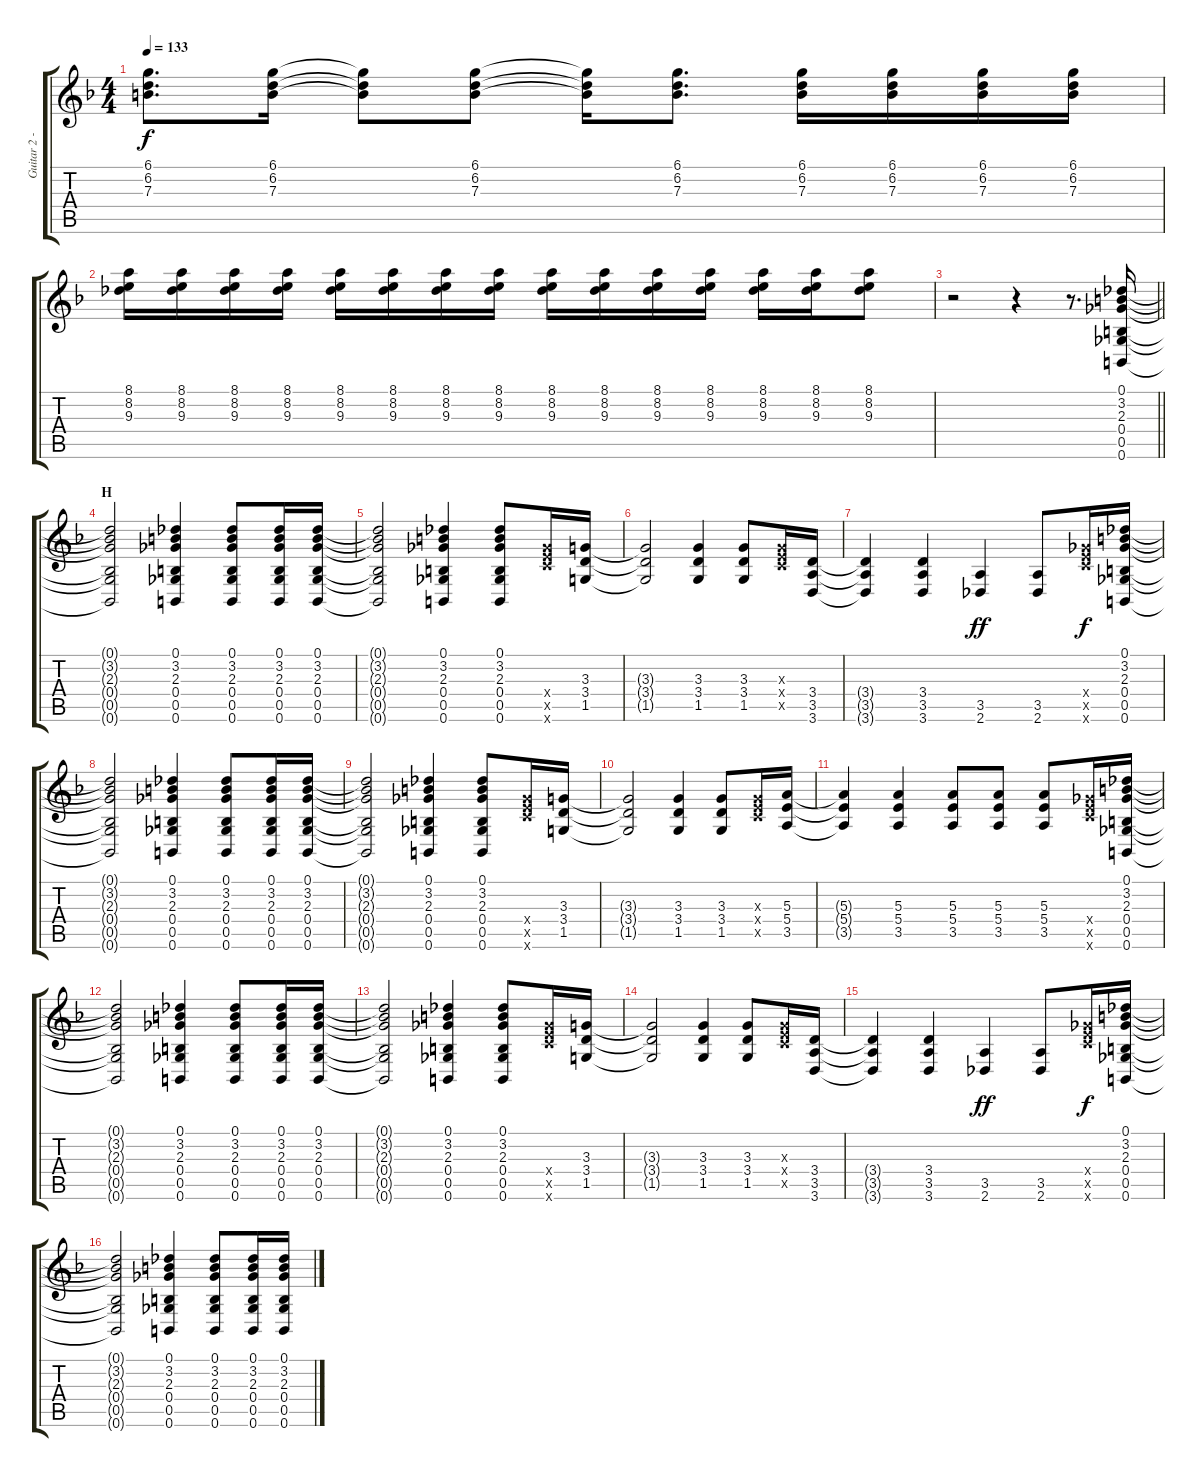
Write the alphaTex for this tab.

\track ("Guitar 2 - Uruha" "Guitar 2 -") {instrument distortionguitar}
\staff {score tabs}
\tuning (Db4 Ab3 E3 B2 Gb2 B1) {hide}
\ts (4 4)
\tempo 133
\clef g2
\ks f
(6.1 6.2 7.3).8{d dy f} (6.1 6.2 7.3).16 (6.1{t} 6.2{t} 7.3{t}).8 (6.1 6.2 7.3).8 (6.1{t} 6.2{t} 7.3{t}).16 (6.1 6.2 7.3).8{d} (6.1 6.2 7.3).16 (6.1 6.2 7.3).16 (6.1 6.2 7.3).16 (6.1 6.2 7.3).16 |
(8.1 8.2 9.3).16 (8.1 8.2 9.3).16 (8.1 8.2 9.3).16 (8.1 8.2 9.3).16 (8.1 8.2 9.3).16 (8.1 8.2 9.3).16 (8.1 8.2 9.3).16 (8.1 8.2 9.3).16 (8.1 8.2 9.3).16 (8.1 8.2 9.3).16 (8.1 8.2 9.3).16 (8.1 8.2 9.3).16 (8.1 8.2 9.3).16 (8.1 8.2 9.3).16 (8.1 8.2 9.3).8 |
\barLineRight lightlight
r.2 r.4 r.8{d} (0.1 3.2 2.3 0.4 0.5 0.6).16 |
\section ("" "H")
(0.1{t} 3.2{t} 2.3{t} 0.4{t} 0.5{t} 0.6{t}).2 (0.1 3.2 2.3 0.4 0.5 0.6).4 (0.1 3.2 2.3 0.4 0.5 0.6).8 (0.1 3.2 2.3 0.4 0.5 0.6).16 (0.1 3.2 2.3 0.4 0.5 0.6).16 |
(0.1{t} 3.2{t} 2.3{t} 0.4{t} 0.5{t} 0.6{t}).2 (0.1 3.2 2.3 0.4 0.5 0.6).4 (0.1 3.2 2.3 0.4 0.5 0.6).8 (7.4{x} 10.5{x} 13.6{x}).16 (3.3 3.4 1.5).16 |
(3.3{t} 3.4{t} 1.5{t}).2 (3.3 3.4 1.5).4 (3.3 3.4 1.5).8 (3.3{x} 5.4{x} 6.5{x}).16 (3.4 3.5 3.6).16 |
(3.4{t} 3.5{t} 3.6{t}).4 (3.4 3.5 3.6).4 (3.5 2.6).4{dy ff} (3.5 2.6).8 (7.4{x} 10.5{x} 13.6{x}).16{dy f} (0.1 3.2 2.3 0.4 0.5 0.6).16 |
(0.1{t} 3.2{t} 2.3{t} 0.4{t} 0.5{t} 0.6{t}).2 (0.1 3.2 2.3 0.4 0.5 0.6).4 (0.1 3.2 2.3 0.4 0.5 0.6).8 (0.1 3.2 2.3 0.4 0.5 0.6).16 (0.1 3.2 2.3 0.4 0.5 0.6).16 |
(0.1{t} 3.2{t} 2.3{t} 0.4{t} 0.5{t} 0.6{t}).2 (0.1 3.2 2.3 0.4 0.5 0.6).4 (0.1 3.2 2.3 0.4 0.5 0.6).8 (7.4{x} 10.5{x} 13.6{x}).16 (3.3 3.4 1.5).16 |
(3.3{t} 3.4{t} 1.5{t}).2 (3.3 3.4 1.5).4 (3.3 3.4 1.5).8 (3.3{x} 5.4{x} 6.5{x}).16 (5.3 5.4 3.5).16 |
(5.3{t} 5.4{t} 3.5{t}).4 (5.3 5.4 3.5).4 (5.3 5.4 3.5).8 (5.3 5.4 3.5).8 (5.3 5.4 3.5).8 (7.4{x} 10.5{x} 13.6{x}).16 (0.1 3.2 2.3 0.4 0.5 0.6).16 |
(0.1{t} 3.2{t} 2.3{t} 0.4{t} 0.5{t} 0.6{t}).2 (0.1 3.2 2.3 0.4 0.5 0.6).4 (0.1 3.2 2.3 0.4 0.5 0.6).8 (0.1 3.2 2.3 0.4 0.5 0.6).16 (0.1 3.2 2.3 0.4 0.5 0.6).16 |
(0.1{t} 3.2{t} 2.3{t} 0.4{t} 0.5{t} 0.6{t}).2 (0.1 3.2 2.3 0.4 0.5 0.6).4 (0.1 3.2 2.3 0.4 0.5 0.6).8 (7.4{x} 10.5{x} 13.6{x}).16 (3.3 3.4 1.5).16 |
(3.3{t} 3.4{t} 1.5{t}).2 (3.3 3.4 1.5).4 (3.3 3.4 1.5).8 (3.3{x} 5.4{x} 6.5{x}).16 (3.4 3.5 3.6).16 |
(3.4{t} 3.5{t} 3.6{t}).4 (3.4 3.5 3.6).4 (3.5 2.6).4{dy ff} (3.5 2.6).8 (7.4{x} 10.5{x} 13.6{x}).16{dy f} (0.1 3.2 2.3 0.4 0.5 0.6).16 |
(0.1{t} 3.2{t} 2.3{t} 0.4{t} 0.5{t} 0.6{t}).2 (0.1 3.2 2.3 0.4 0.5 0.6).4 (0.1 3.2 2.3 0.4 0.5 0.6).8 (0.1 3.2 2.3 0.4 0.5 0.6).16 (0.1 3.2 2.3 0.4 0.5 0.6).16
